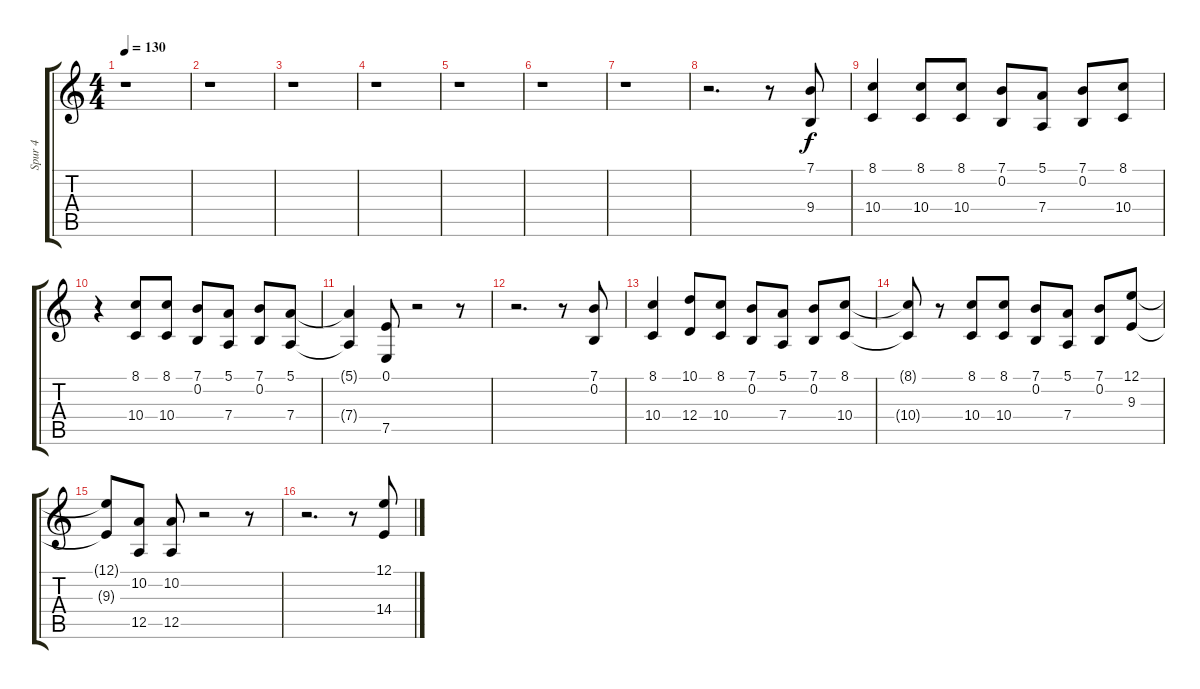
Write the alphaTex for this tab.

\track ("Spur 4" "Spur 4") {instrument acousticgrandpiano}
\staff {score tabs}
\tuning (E4 B3 G3 D3 A2 E2) {hide}
\ts (4 4)
\tempo 130
\clef g2
\ks c
r.1{dy f instrument acousticgrandpiano} |
r.1 |
r.1 |
r.1 |
r.1 |
r.1 |
r.1 |
r.2{d} r.8 (7.1 9.4).8 |
(8.1 10.4).4 (8.1 10.4).8 (8.1 10.4).8 (7.1 0.2).8 (5.1 7.4).8 (7.1 0.2).8 (8.1 10.4).8 |
r.4 (8.1 10.4).8 (8.1 10.4).8 (7.1 0.2).8 (5.1 7.4).8 (7.1 0.2).8 (5.1 7.4).8 |
(5.1{t} 7.4{t}).4 (0.1 7.5).8 r.2 r.8 |
r.2{d} r.8 (7.1 0.2).8 |
(8.1 10.4).4 (10.1 12.4).8 (8.1 10.4).8 (7.1 0.2).8 (5.1 7.4).8 (7.1 0.2).8 (8.1 10.4).8 |
(8.1{t} 10.4{t}).8 r.8 (8.1 10.4).8 (8.1 10.4).8 (7.1 0.2).8 (5.1 7.4).8 (7.1 0.2).8 (12.1 9.3).8 |
(12.1{t} 9.3{t}).8 (10.2 12.5).8 (10.2 12.5).8 r.2 r.8 |
r.2{d} r.8 (12.1 14.4).8
